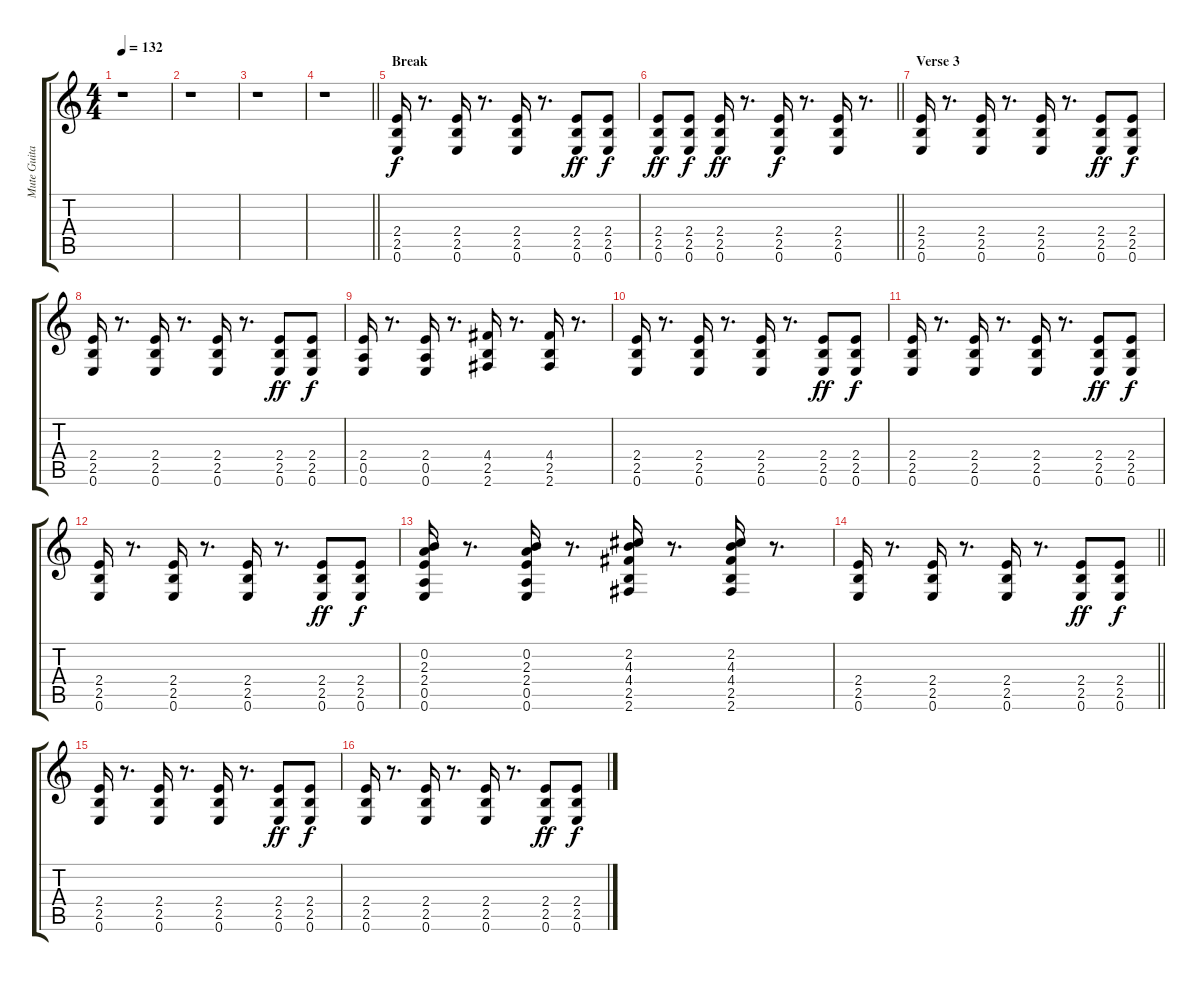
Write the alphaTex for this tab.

\track ("Mute Guitar" "Mute Guita") {instrument electricguitarmuted}
\staff {score tabs}
\tuning (E4 B3 G3 D3 A2 E2) {hide}
\ts (4 4)
\tempo 132
\clef g2
\ks c
r.1{dy f} |
r.1 |
r.1 |
\barLineRight lightlight
r.1 |
\section ("" "Break")
(2.4 2.5 0.6).16 r.8{d} (2.4 2.5 0.6).16 r.8{d} (2.4 2.5 0.6).16 r.8{d} (2.4 2.5 0.6).8{dy ff} (2.4 2.5 0.6).8{dy f} |
\barLineRight lightlight
(2.4 2.5 0.6).8{dy ff} (2.4 2.5 0.6).8{dy f} (2.4 2.5 0.6).16{dy ff} r.8{d} (2.4 2.5 0.6).16{dy f} r.8{d} (2.4 2.5 0.6).16 r.8{d} |
\section ("" "Verse 3")
(2.4 2.5 0.6).16 r.8{d} (2.4 2.5 0.6).16 r.8{d} (2.4 2.5 0.6).16 r.8{d} (2.4 2.5 0.6).8{dy ff} (2.4 2.5 0.6).8{dy f} |
(2.4 2.5 0.6).16 r.8{d} (2.4 2.5 0.6).16 r.8{d} (2.4 2.5 0.6).16 r.8{d} (2.4 2.5 0.6).8{dy ff} (2.4 2.5 0.6).8{dy f} |
(2.4 0.5 0.6).16 r.8{d} (2.4 0.5 0.6).16 r.8{d} (4.4 2.5 2.6).16 r.8{d} (4.4 2.5 2.6).16 r.8{d} |
(2.4 2.5 0.6).16 r.8{d} (2.4 2.5 0.6).16 r.8{d} (2.4 2.5 0.6).16 r.8{d} (2.4 2.5 0.6).8{dy ff} (2.4 2.5 0.6).8{dy f} |
(2.4 2.5 0.6).16 r.8{d} (2.4 2.5 0.6).16 r.8{d} (2.4 2.5 0.6).16 r.8{d} (2.4 2.5 0.6).8{dy ff} (2.4 2.5 0.6).8{dy f} |
(2.4 2.5 0.6).16 r.8{d} (2.4 2.5 0.6).16 r.8{d} (2.4 2.5 0.6).16 r.8{d} (2.4 2.5 0.6).8{dy ff} (2.4 2.5 0.6).8{dy f} |
(0.2 2.3 2.4 0.5 0.6).16 r.8{d} (0.2 2.3 2.4 0.5 0.6).16 r.8{d} (2.2 4.3 4.4 2.5 2.6).16 r.8{d} (2.2 4.3 4.4 2.5 2.6).16 r.8{d} |
\barLineRight lightlight
(2.4 2.5 0.6).16 r.8{d} (2.4 2.5 0.6).16 r.8{d} (2.4 2.5 0.6).16 r.8{d} (2.4 2.5 0.6).8{dy ff} (2.4 2.5 0.6).8{dy f} |
(2.4 2.5 0.6).16 r.8{d} (2.4 2.5 0.6).16 r.8{d} (2.4 2.5 0.6).16 r.8{d} (2.4 2.5 0.6).8{dy ff} (2.4 2.5 0.6).8{dy f} |
(2.4 2.5 0.6).16 r.8{d} (2.4 2.5 0.6).16 r.8{d} (2.4 2.5 0.6).16 r.8{d} (2.4 2.5 0.6).8{dy ff} (2.4 2.5 0.6).8{dy f}
